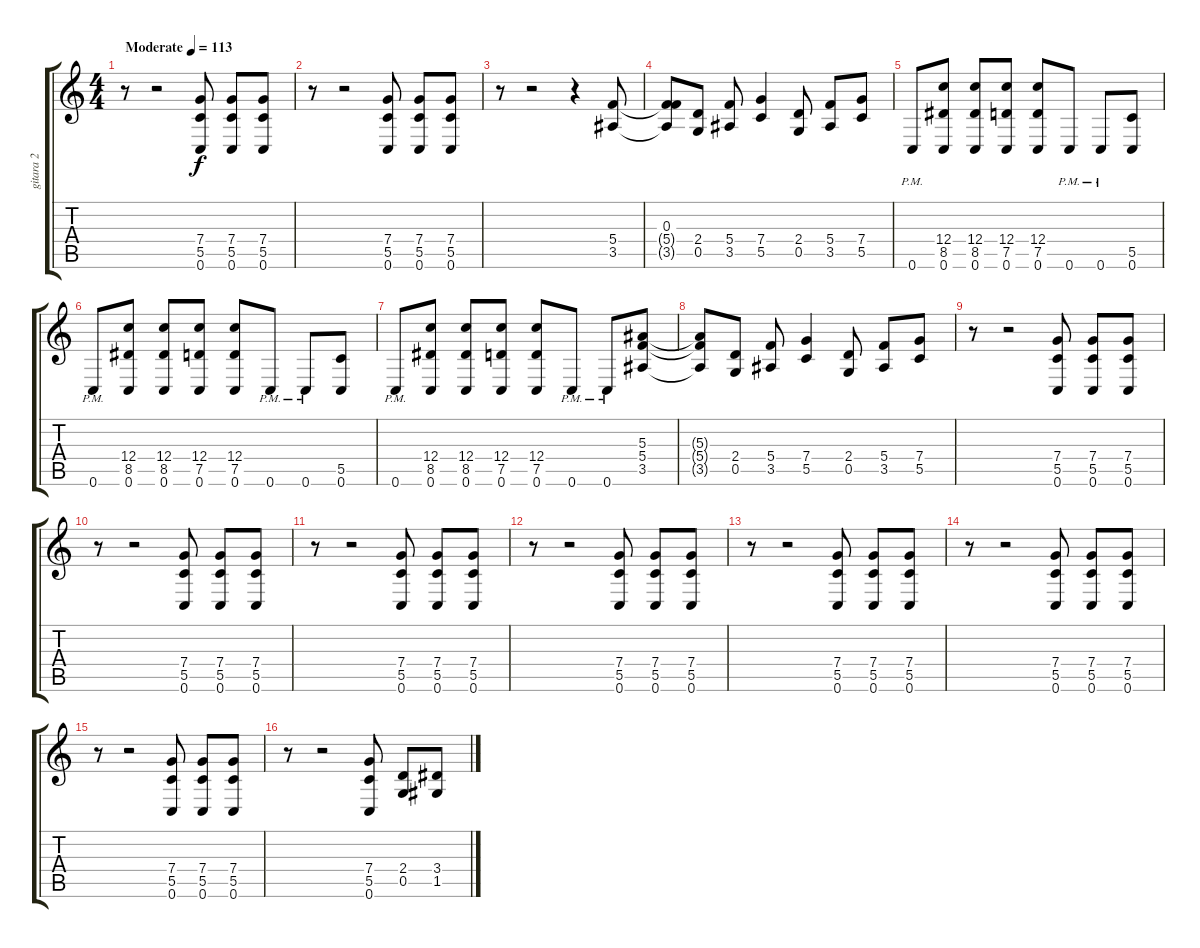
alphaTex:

\track ("gitara 2" "gitara 2") {instrument distortionguitar}
\staff {score tabs}
\tuning (D4 A3 F3 C3 G2 C2) {hide}
\ts (4 4)
\tempo (113 "Moderate")
\clef g2
\ks c
r.8{dy f instrument distortionguitar} r.2 (7.4 5.5 0.6).8 (7.4 5.5 0.6).8 (7.4 5.5 0.6).8 |
r.8 r.2 (7.4 5.5 0.6).8 (7.4 5.5 0.6).8 (7.4 5.5 0.6).8 |
r.8 r.2 r.4 (5.4 3.5).8 |
(0.3 5.4{t} 3.5{t}).8 (2.4 0.5).8 (5.4 3.5).8 (7.4 5.5).4 (2.4 0.5).8 (5.4 3.5).8 (7.4 5.5).8 |
0.6{pm}.8 (12.4 8.5 0.6).8 (12.4 8.5 0.6).8 (12.4 7.5 0.6).8 (12.4 7.5 0.6).8 0.6{pm}.8 0.6{pm}.8 (5.5 0.6).8 |
0.6{pm}.8 (12.4 8.5 0.6).8 (12.4 8.5 0.6).8 (12.4 7.5 0.6).8 (12.4 7.5 0.6).8 0.6{pm}.8 0.6{pm}.8 (5.5 0.6).8 |
0.6{pm}.8 (12.4 8.5 0.6).8 (12.4 8.5 0.6).8 (12.4 7.5 0.6).8 (12.4 7.5 0.6).8 0.6{pm}.8 0.6{pm}.8 (5.3 5.4 3.5).8 |
(5.3{t} 5.4{t} 3.5{t}).8 (2.4 0.5).8 (5.4 3.5).8 (7.4 5.5).4 (2.4 0.5).8 (5.4 3.5).8 (7.4 5.5).8 |
r.8 r.2 (7.4 5.5 0.6).8 (7.4 5.5 0.6).8 (7.4 5.5 0.6).8 |
r.8 r.2 (7.4 5.5 0.6).8 (7.4 5.5 0.6).8 (7.4 5.5 0.6).8 |
r.8 r.2 (7.4 5.5 0.6).8 (7.4 5.5 0.6).8 (7.4 5.5 0.6).8 |
r.8 r.2 (7.4 5.5 0.6).8 (7.4 5.5 0.6).8 (7.4 5.5 0.6).8 |
r.8 r.2 (7.4 5.5 0.6).8 (7.4 5.5 0.6).8 (7.4 5.5 0.6).8 |
r.8 r.2 (7.4 5.5 0.6).8 (7.4 5.5 0.6).8 (7.4 5.5 0.6).8 |
r.8 r.2 (7.4 5.5 0.6).8 (7.4 5.5 0.6).8 (7.4 5.5 0.6).8 |
r.8 r.2 (7.4 5.5 0.6).8 (2.4 0.5).8 (3.4 1.5).8
